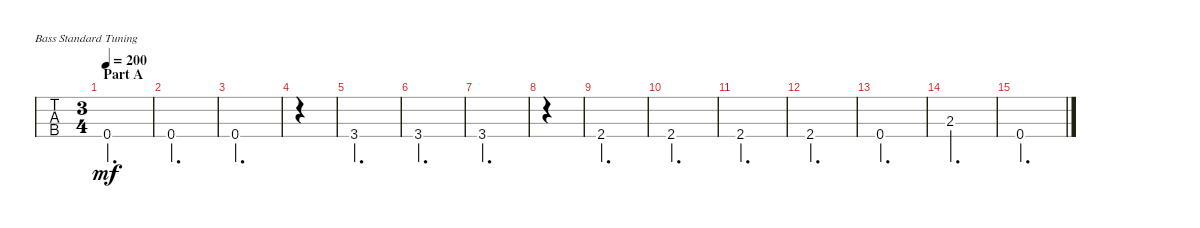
\defaultSystemsLayout 4
\bracketExtendMode groupsimilarinstruments
\singleTrackTrackNamePolicy hidden
\multiTrackTrackNamePolicy allsystems
\otherSystemsTrackNameOrientation horizontal
\track ("Acoustic Bass" "A-Bass") {multiBarRest instrument acousticbass}
\staff {tabs}
\tuning (G2 D2 A1 E1)
\ts (3 4)
\section ("" "Part A")
\tempo 200
\clef f4
\ks c
0.4.2{d dy mf instrument acousticbass} |
0.4.2{d} |
0.4.2{d} |
|
3.4.2{d} |
3.4.2{d} |
3.4.2{d} |
|
2.4.2{d} |
2.4.2{d} |
2.4.2{d} |
2.4.2{d} |
0.4.2{d} |
2.3.2{d} |
0.4.2{d}
